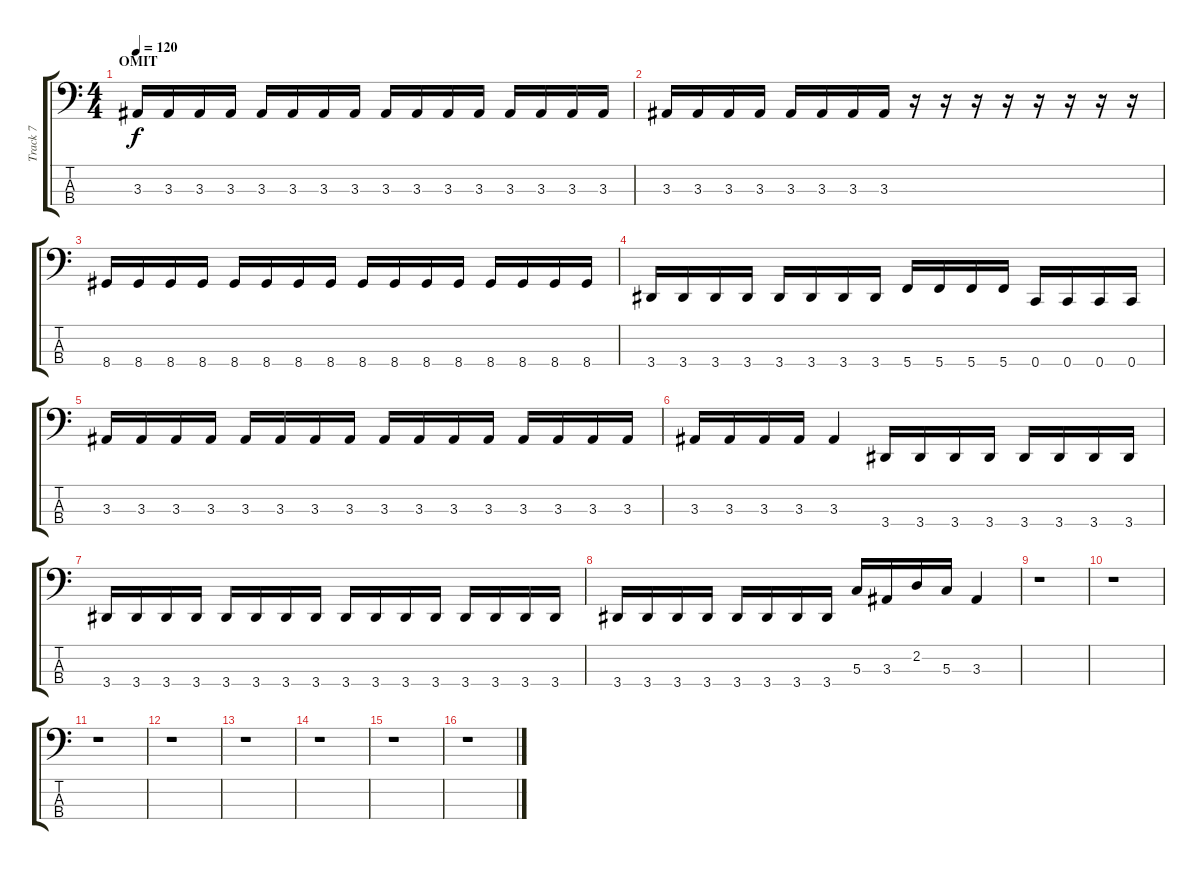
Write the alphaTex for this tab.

\track ("Track 7" "Track 7") {instrument electricbasspick}
\staff {score tabs}
\tuning (F2 C2 G1 C1) {hide}
\ts (4 4)
\section ("" "OMIT")
\tempo 120
\clef f4
\ks c
3.3.16{dy f} 3.3.16 3.3.16 3.3.16 3.3.16 3.3.16 3.3.16 3.3.16 3.3.16 3.3.16 3.3.16 3.3.16 3.3.16 3.3.16 3.3.16 3.3.16 |
3.3.16 3.3.16 3.3.16 3.3.16 3.3.16 3.3.16 3.3.16 3.3.16 r.16 r.16 r.16 r.16 r.16 r.16 r.16 r.16 |
8.4.16 8.4.16 8.4.16 8.4.16 8.4.16 8.4.16 8.4.16 8.4.16 8.4.16 8.4.16 8.4.16 8.4.16 8.4.16 8.4.16 8.4.16 8.4.16 |
3.4.16 3.4.16 3.4.16 3.4.16 3.4.16 3.4.16 3.4.16 3.4.16 5.4.16 5.4.16 5.4.16 5.4.16 0.4.16 0.4.16 0.4.16 0.4.16 |
3.3.16 3.3.16 3.3.16 3.3.16 3.3.16 3.3.16 3.3.16 3.3.16 3.3.16 3.3.16 3.3.16 3.3.16 3.3.16 3.3.16 3.3.16 3.3.16 |
3.3.16 3.3.16 3.3.16 3.3.16 3.3.4 3.4.16 3.4.16 3.4.16 3.4.16 3.4.16 3.4.16 3.4.16 3.4.16 |
3.4.16 3.4.16 3.4.16 3.4.16 3.4.16 3.4.16 3.4.16 3.4.16 3.4.16 3.4.16 3.4.16 3.4.16 3.4.16 3.4.16 3.4.16 3.4.16 |
3.4.16 3.4.16 3.4.16 3.4.16 3.4.16 3.4.16 3.4.16 3.4.16 5.3.16 3.3.16 2.2.16 5.3.16 3.3.4 |
r.1 |
r.1 |
r.1 |
r.1 |
r.1 |
r.1 |
r.1 |
r.1
